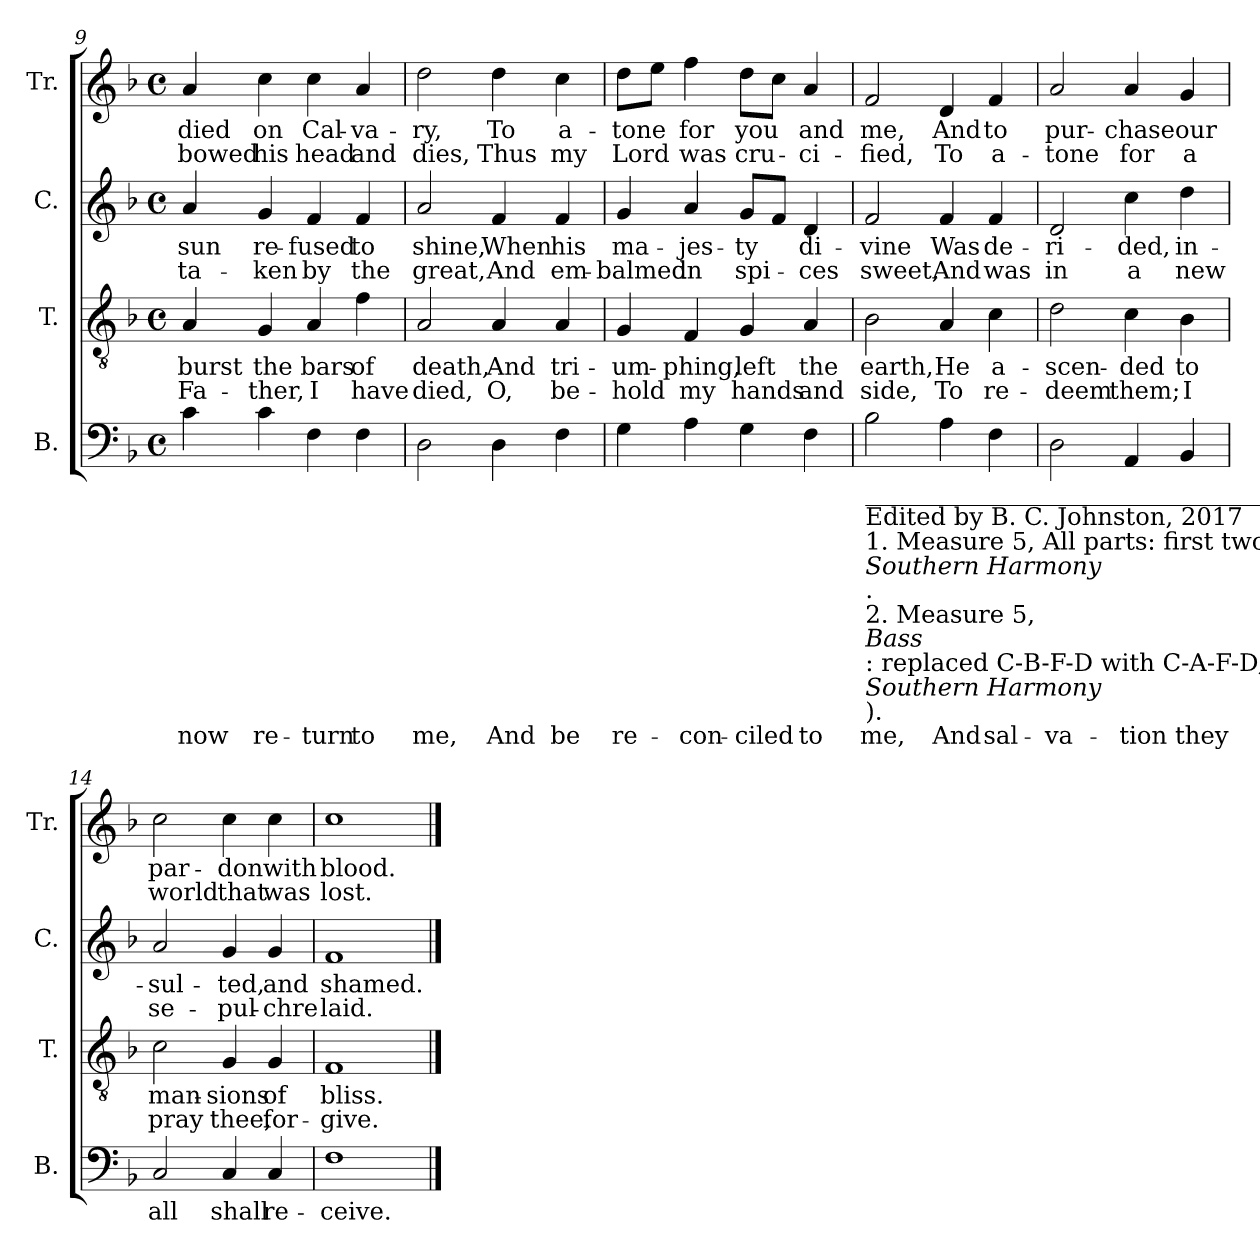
**kern	**text	**kern	**text	**text	**kern	**text	**text	**kern	**text	**text
*part4	*part4	*part3	*part3	*part3	*part2	*part2	*part2	*part1	*part1	*part1
*staff4	*staff4	*staff3	*staff3	*staff3	*staff2	*staff2	*staff2	*staff1	*staff1	*staff1
*I"B.	*	*I"T.	*	*	*I"C.	*	*	*I"Tr.	*	*
*I'B.	*	*I'T.	*	*	*I'C.	*	*	*I'Tr.	*	*
!!LO:LB:g=z
*clefF4	*	*clefGv2	*	*	*clefG2	*	*	*clefG2	*	*
*k[b-]	*	*k[b-]	*	*	*k[b-]	*	*	*k[b-]	*	*
*M4/4	*	*M4/4	*	*	*M4/4	*	*	*M4/4	*	*
*met(c)	*	*met(c)	*	*	*met(c)	*	*	*met(c)	*	*
=9	=9	=9	=9	=9	=9	=9	=9	=9	=9	=9
4c\	now	4A/	burst	Fa-	4a/	sun	ta-	4a/	died	bowed
4c\	re-	4G/	the	-ther,	4g/	re-	-ken	4cc\	on	his
4F\	-turn	4A/	bars	I	4f/	-fused	by	4cc\	Cal-	head
4F\	to	4f\	of	have	4f/	to	the	4a/	-va-	and
=10	=10	=10	=10	=10	=10	=10	=10	=10	=10	=10
2D\	me,	2A/	death,	died,	2a/	shine,	great,	2dd\	-ry,	dies,
4D\	And	4A/	And	O,	4f/	When	And	4dd\	To	Thus
4F\	be	4A/	tri-	be-	4f/	his	em-	4cc\	a-	my
=11	=11	=11	=11	=11	=11	=11	=11	=11	=11	=11
4G\	re-	4G/	-um-	-hold	4g/	ma-	-balmed	8dd\L	-tone	Lord
.	.	.	.	.	.	.	.	8ee\J	.	.
4A\	-con-	4F/	-phing,	my	4a/	-jes-	in	4ff\	for	was
4G\	-ciled	4G/	left	hands	8g/L	-ty	spi-	8dd\L	you	cru-
.	.	.	.	.	8f/J	.	.	8cc\J	.	.
4F\	to	4A/	the	and	4d/	di-	-ces	4a/	and	-ci-
=12	=12	=12	=12	=12	=12	=12	=12	=12	=12	=12
!LO:TX:b:t=____________________________________________________________________	!	!	!	!	!	!	!	!	!	!
!LO:TX:b:t=Edited by B. C. Johnston, 2017	!	!	!	!	!	!	!	!	!	!
!LO:TX:b:t=1. Measure 5, All parts&colon; first two notes tied only, as in	!	!	!	!	!	!	!	!	!	!
!LO:TX:b:i:t=Southern Harmony	!	!	!	!	!	!	!	!	!	!
!LO:TX:b:t=.	!	!	!	!	!	!	!	!	!	!
!LO:TX:b:t=2. Measure 5,	!	!	!	!	!	!	!	!	!	!
!LO:TX:b:i:t=Bass	!	!	!	!	!	!	!	!	!	!
!LO:TX:b:t=&colon; replaced C-B-F-D with C-A-F-D, a misprint in 1825 (Music 2005 and	!	!	!	!	!	!	!	!	!	!
!LO:TX:b:i:t=Southern Harmony	!	!	!	!	!	!	!	!	!	!
!LO:TX:b:t=).	!	!	!	!	!	!	!	!	!	!
2B-\	me,	2B-\	earth,	side,	2f/	-vine	sweet,	2f/	me,	-fied,
4A\	And	4A/	He	To	4f/	Was	And	4d/	And	To
4F\	sal-	4c\	a-	re-	4f/	de-	was	4f/	to	a-
=13	=13	=13	=13	=13	=13	=13	=13	=13	=13	=13
2D\	-va-	2d\	-scen-	-deem	2d/	-ri-	in	2a/	pur-	-tone
4AA/	-tion	4c\	-ded	them;	4cc\	-ded,	a	4a/	-chase	for
4BB-/	they	4B-\	to	I	4dd\	in-	new	4g/	our	a
=14	=14	=14	=14	=14	=14	=14	=14	=14	=14	=14
2C/	all	2c\	man-	pray	2a/	-sul-	se-	2cc\	par-	world
4C/	shall	4G/	-sions	thee,	4g/	-ted,	-pul-	4cc\	-don	that
4C/	re-	4G/	of	for-	4g/	and	-chre	4cc\	with	was
=15	=15	=15	=15	=15	=15	=15	=15	=15	=15	=15
1F	-ceive.	1F	bliss.	-give.	1f	shamed.	laid.	1cc	blood.	lost.
==	==	==	==	==	==	==	==	==	==	==
*-	*-	*-	*-	*-	*-	*-	*-	*-	*-	*-
